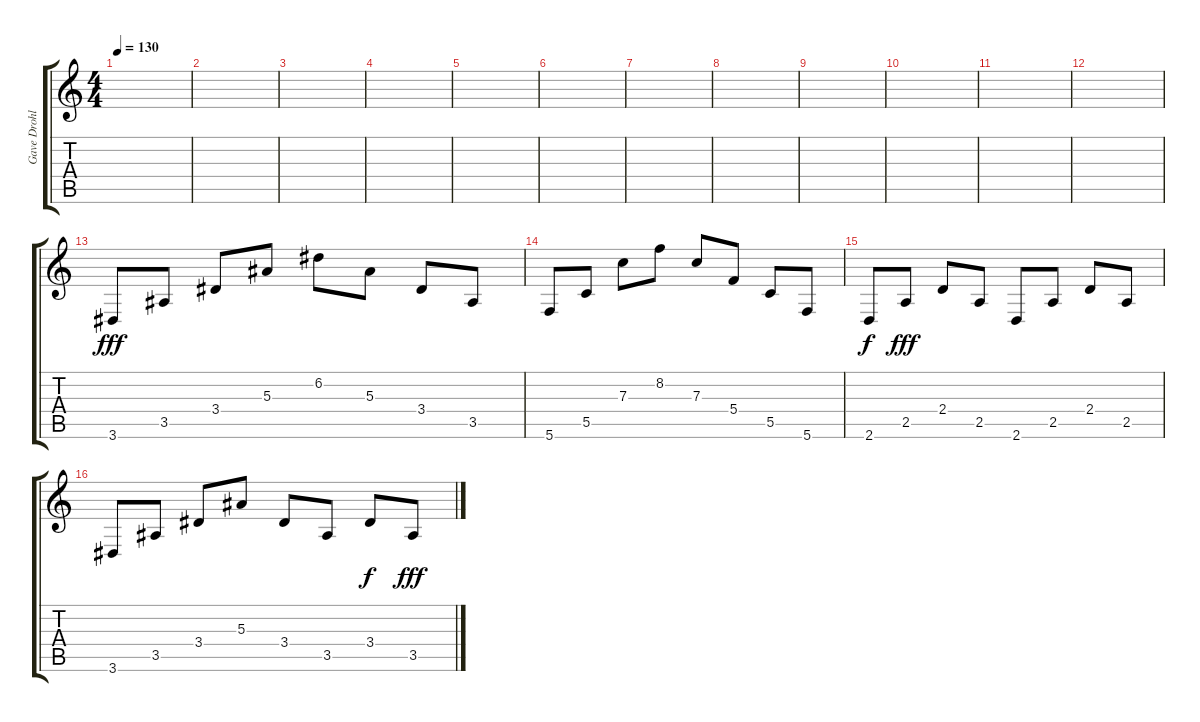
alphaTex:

\track ("Gave Drohl Ac." "Gave Drohl") {instrument acousticguitarnylon}
\staff {score tabs}
\tuning (D4 A3 F3 C3 G2 C2) {hide}
\ts (4 4)
\tempo 130
\clef g2
\ks c
|
|
|
|
|
|
|
|
|
|
|
|
3.6.8{dy fff volume 16 instrument acousticguitarnylon} 3.5.8 3.4.8 5.3.8 6.2.8 5.3.8 3.4.8 3.5.8 |
5.6.8 5.5.8 7.3.8 8.2.8 7.3.8 5.4.8 5.5.8 5.6.8 |
2.6.8{dy f} 2.5.8{dy fff} 2.4.8 2.5.8 2.6.8 2.5.8 2.4.8 2.5.8 |
3.6.8 3.5.8 3.4.8 5.3.8 3.4.8 3.5.8 3.4.8{dy f} 3.5.8{dy fff}
